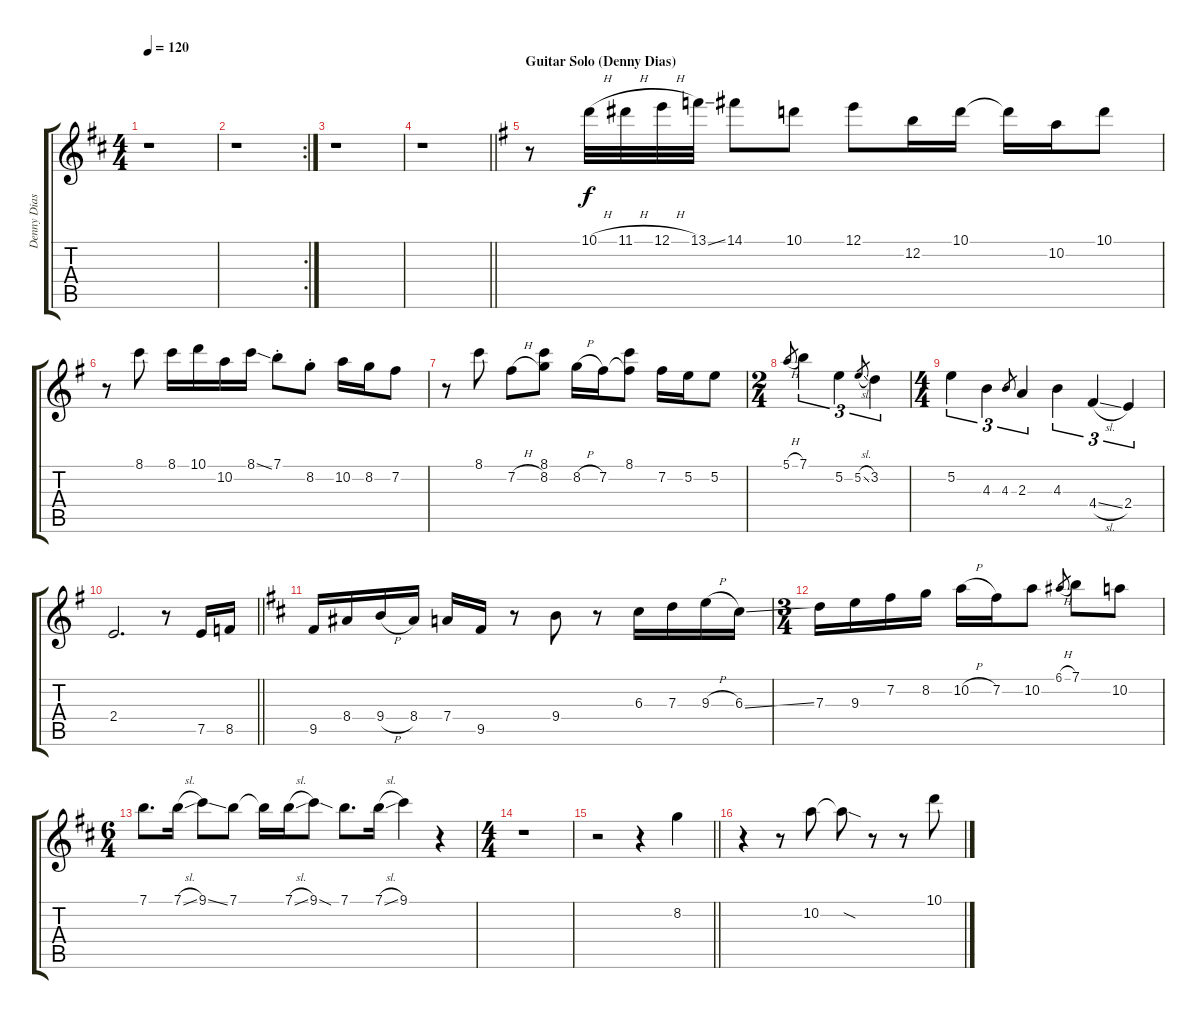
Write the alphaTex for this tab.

\track ("Denny Dias" "Denny Dias") {instrument electricguitarclean}
\staff {score tabs}
\tuning (E4 B3 G3 D3 A2 E2) {hide}
\ts (4 4)
\tempo 120
\clef g2
\ks d
r.1{dy f} |
\rc 2
r.1 |
r.1 |
\barLineRight lightlight
r.1 |
\section ("" "Guitar Solo (Denny Dias)")
\ks g
r.8 10.1{h}.32 11.1{h}.32 12.1{h}.32 13.1{ss}.32 14.1.8 10.1.8 12.1.8 12.2.16 10.1.16 10.1{t}.16 10.2.16 10.1.8 |
r.8 8.1.8 8.1.16 10.1.16 10.2.16 8.1{ss}.16 7.1{st}.8 8.2{st}.8 10.2.16 8.2.16 7.2.8 |
r.8 8.1.8 7.2{h}.8 (8.1 8.2).8 8.2{h}.16 7.2.16 (8.1 7.2{t}).8 7.2.16 5.2.16 5.2.8 |
\ts (2 4)
5.1{h}.8{gr} 7.1.4{tu (3 2)} 5.2.4{tu (3 2)} 5.2{sl}.8{gr} 3.2.4{tu (3 2)} |
\ts (4 4)
5.2.4{tu (3 2)} 4.3.4{tu (3 2)} 4.3.8{gr} 2.3.4{tu (3 2)} 4.3.4{tu (3 2)} 4.4{sl}.4{tu (3 2)} 2.4.4{tu (3 2)} |
\barLineRight lightlight
2.4.2{d} r.8 7.5.16 8.5.16 |
\ks d
9.5.16 8.4.16 9.4{h}.16 8.4.16 7.4.16 9.5.16 r.8 9.4.8 r.8 6.3.16 7.3.16 9.3{h}.16 6.3{ss}.16 |
\ts (3 4)
7.3.16 9.3.16 7.2.16 8.2.16 10.2{h}.16 7.2.16 10.2.8 6.1{h}.8{gr} 7.1.8 10.2.8 |
\ts (6 4)
7.1.8{d} 7.1{sl}.16 9.1{ss}.8 7.1.8 7.1{t}.16 7.1{sl}.16 9.1{sod}.8 7.1.8{d} 7.1{sl}.16 9.1.4 r.4 |
\ts (4 4)
r.1 |
\barLineRight lightlight
r.2 r.4 8.2.4 |
r.4 r.8 10.2.8 10.2{sod t}.8 r.8 r.8 10.1.8
